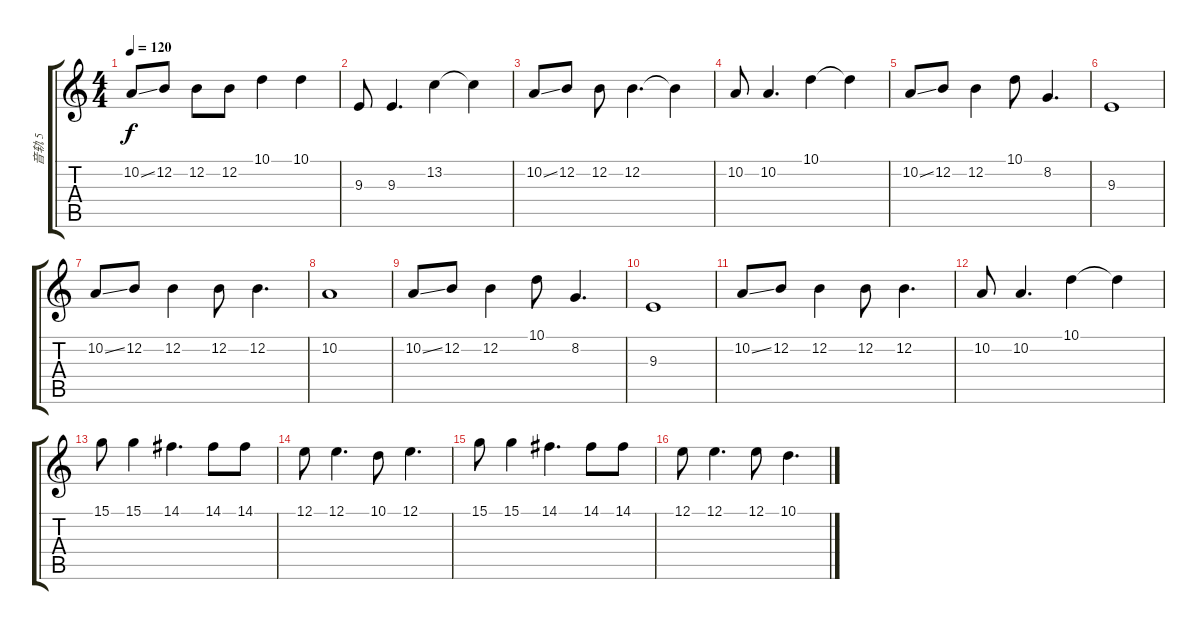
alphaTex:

\track ("音轨 5" "音轨 5") {instrument altosax}
\staff {score tabs}
\tuning (E4 B3 G3 D3 A2 E2) {hide}
\ts (4 4)
\tempo 120
\clef g2
\ks c
10.2{ss}.8{dy f} 12.2.8 12.2.8 12.2.8 10.1.4 10.1.4 |
9.3.8 9.3.4{d} 13.2.4 13.2{t}.4 |
10.2{ss}.8 12.2.8 12.2.8 12.2.4{d} 12.2{t}.4 |
10.2.8 10.2.4{d} 10.1.4 10.1{t}.4 |
10.2{ss}.8 12.2.8 12.2.4 10.1.8 8.2.4{d} |
9.3.1 |
10.2{ss}.8 12.2.8 12.2.4 12.2.8 12.2.4{d} |
10.2.1 |
10.2{ss}.8 12.2.8 12.2.4 10.1.8 8.2.4{d} |
9.3.1 |
10.2{ss}.8 12.2.8 12.2.4 12.2.8 12.2.4{d} |
10.2.8 10.2.4{d} 10.1.4 10.1{t}.4 |
15.1.8 15.1.4 14.1.4{d} 14.1.8 14.1.8 |
12.1.8 12.1.4{d} 10.1.8 12.1.4{d} |
15.1.8 15.1.4 14.1.4{d} 14.1.8 14.1.8 |
12.1.8 12.1.4{d} 12.1.8 10.1.4{d}
